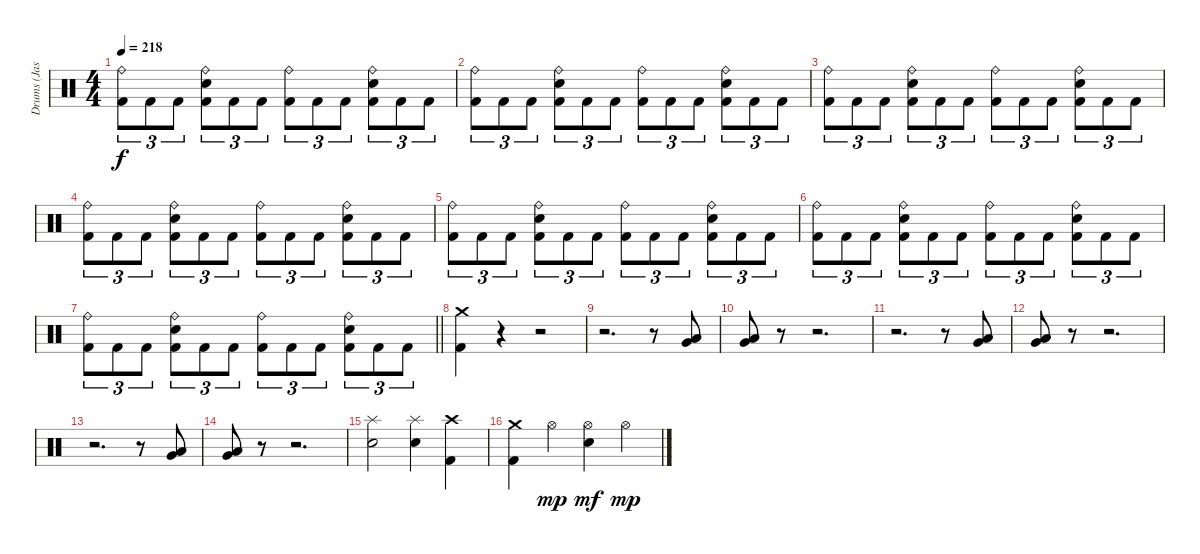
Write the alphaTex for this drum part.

\track ("Drums (Jaska)" "Drums (Jas") {instrument percussion}
\staff {score}
\articulation defaults
\ts (4 4)
\tempo 218
\clef neutral
\ks c
("Ride (bell)" "Kick (hit) 2").8{tu (3 2) dy f} "Kick (hit) 2".8{tu (3 2)} "Kick (hit) 2".8{tu (3 2)} ("Ride (bell)" "Electric Snare (hit)" "Kick (hit) 2").8{tu (3 2)} "Kick (hit) 2".8{tu (3 2)} "Kick (hit) 2".8{tu (3 2)} ("Ride (bell)" "Kick (hit) 2").8{tu (3 2)} "Kick (hit) 2".8{tu (3 2)} "Kick (hit) 2".8{tu (3 2)} ("Ride (bell)" "Electric Snare (hit)" "Kick (hit) 2").8{tu (3 2)} "Kick (hit) 2".8{tu (3 2)} "Kick (hit) 2".8{tu (3 2)} |
("Ride (bell)" "Kick (hit) 2").8{tu (3 2)} "Kick (hit) 2".8{tu (3 2)} "Kick (hit) 2".8{tu (3 2)} ("Ride (bell)" "Electric Snare (hit)" "Kick (hit) 2").8{tu (3 2)} "Kick (hit) 2".8{tu (3 2)} "Kick (hit) 2".8{tu (3 2)} ("Ride (bell)" "Kick (hit) 2").8{tu (3 2)} "Kick (hit) 2".8{tu (3 2)} "Kick (hit) 2".8{tu (3 2)} ("Ride (bell)" "Electric Snare (hit)" "Kick (hit) 2").8{tu (3 2)} "Kick (hit) 2".8{tu (3 2)} "Kick (hit) 2".8{tu (3 2)} |
("Ride (bell)" "Kick (hit) 2").8{tu (3 2)} "Kick (hit) 2".8{tu (3 2)} "Kick (hit) 2".8{tu (3 2)} ("Ride (bell)" "Electric Snare (hit)" "Kick (hit) 2").8{tu (3 2)} "Kick (hit) 2".8{tu (3 2)} "Kick (hit) 2".8{tu (3 2)} ("Ride (bell)" "Kick (hit) 2").8{tu (3 2)} "Kick (hit) 2".8{tu (3 2)} "Kick (hit) 2".8{tu (3 2)} ("Ride (bell)" "Electric Snare (hit)" "Kick (hit) 2").8{tu (3 2)} "Kick (hit) 2".8{tu (3 2)} "Kick (hit) 2".8{tu (3 2)} |
("Ride (bell)" "Kick (hit) 2").8{tu (3 2)} "Kick (hit) 2".8{tu (3 2)} "Kick (hit) 2".8{tu (3 2)} ("Ride (bell)" "Electric Snare (hit)" "Kick (hit) 2").8{tu (3 2)} "Kick (hit) 2".8{tu (3 2)} "Kick (hit) 2".8{tu (3 2)} ("Ride (bell)" "Kick (hit) 2").8{tu (3 2)} "Kick (hit) 2".8{tu (3 2)} "Kick (hit) 2".8{tu (3 2)} ("Ride (bell)" "Electric Snare (hit)" "Kick (hit) 2").8{tu (3 2)} "Kick (hit) 2".8{tu (3 2)} "Kick (hit) 2".8{tu (3 2)} |
("Ride (bell)" "Kick (hit) 2").8{tu (3 2)} "Kick (hit) 2".8{tu (3 2)} "Kick (hit) 2".8{tu (3 2)} ("Ride (bell)" "Electric Snare (hit)" "Kick (hit) 2").8{tu (3 2)} "Kick (hit) 2".8{tu (3 2)} "Kick (hit) 2".8{tu (3 2)} ("Ride (bell)" "Kick (hit) 2").8{tu (3 2)} "Kick (hit) 2".8{tu (3 2)} "Kick (hit) 2".8{tu (3 2)} ("Ride (bell)" "Electric Snare (hit)" "Kick (hit) 2").8{tu (3 2)} "Kick (hit) 2".8{tu (3 2)} "Kick (hit) 2".8{tu (3 2)} |
("Ride (bell)" "Kick (hit) 2").8{tu (3 2)} "Kick (hit) 2".8{tu (3 2)} "Kick (hit) 2".8{tu (3 2)} ("Ride (bell)" "Electric Snare (hit)" "Kick (hit) 2").8{tu (3 2)} "Kick (hit) 2".8{tu (3 2)} "Kick (hit) 2".8{tu (3 2)} ("Ride (bell)" "Kick (hit) 2").8{tu (3 2)} "Kick (hit) 2".8{tu (3 2)} "Kick (hit) 2".8{tu (3 2)} ("Ride (bell)" "Electric Snare (hit)" "Kick (hit) 2").8{tu (3 2)} "Kick (hit) 2".8{tu (3 2)} "Kick (hit) 2".8{tu (3 2)} |
\barLineRight lightlight
("Ride (bell)" "Kick (hit) 2").8{tu (3 2)} "Kick (hit) 2".8{tu (3 2)} "Kick (hit) 2".8{tu (3 2)} ("Ride (bell)" "Electric Snare (hit)" "Kick (hit) 2").8{tu (3 2)} "Kick (hit) 2".8{tu (3 2)} "Kick (hit) 2".8{tu (3 2)} ("Ride (bell)" "Kick (hit) 2").8{tu (3 2)} "Kick (hit) 2".8{tu (3 2)} "Kick (hit) 2".8{tu (3 2)} ("Ride (bell)" "Electric Snare (hit)" "Kick (hit) 2").8{tu (3 2)} "Kick (hit) 2".8{tu (3 2)} "Kick (hit) 2".8{tu (3 2)} |
("Crash medium (hit)" "Kick (hit) 2").4 r.4 r.2 |
r.2{d} r.8 ("Low Tom (hit)" "Very Low Tom (hit)").8 |
("Low Tom (hit)" "Very Low Tom (hit)").8 r.8 r.2{d} |
r.2{d} r.8 ("Low Tom (hit)" "Very Low Tom (hit)").8 |
("Low Tom (hit)" "Very Low Tom (hit)").8 r.8 r.2{d} |
r.2{d} r.8 ("Low Tom (hit)" "Very Low Tom (hit)").8 |
("Low Tom (hit)" "Very Low Tom (hit)").8 r.8 r.2{d} |
("Splash (hit)" "Electric Snare (hit)").2 ("Splash (hit)" "Electric Snare (hit)").4 ("Crash high (hit)" "Kick (hit) 2").4 |
("Crash medium (hit)" "Kick (hit) 2").4 "Hi-Hat (open)".4{dy mp} ("Hi-Hat (open)" "Electric Snare (hit)").4{dy mf} "Hi-Hat (open)".4{dy mp}
